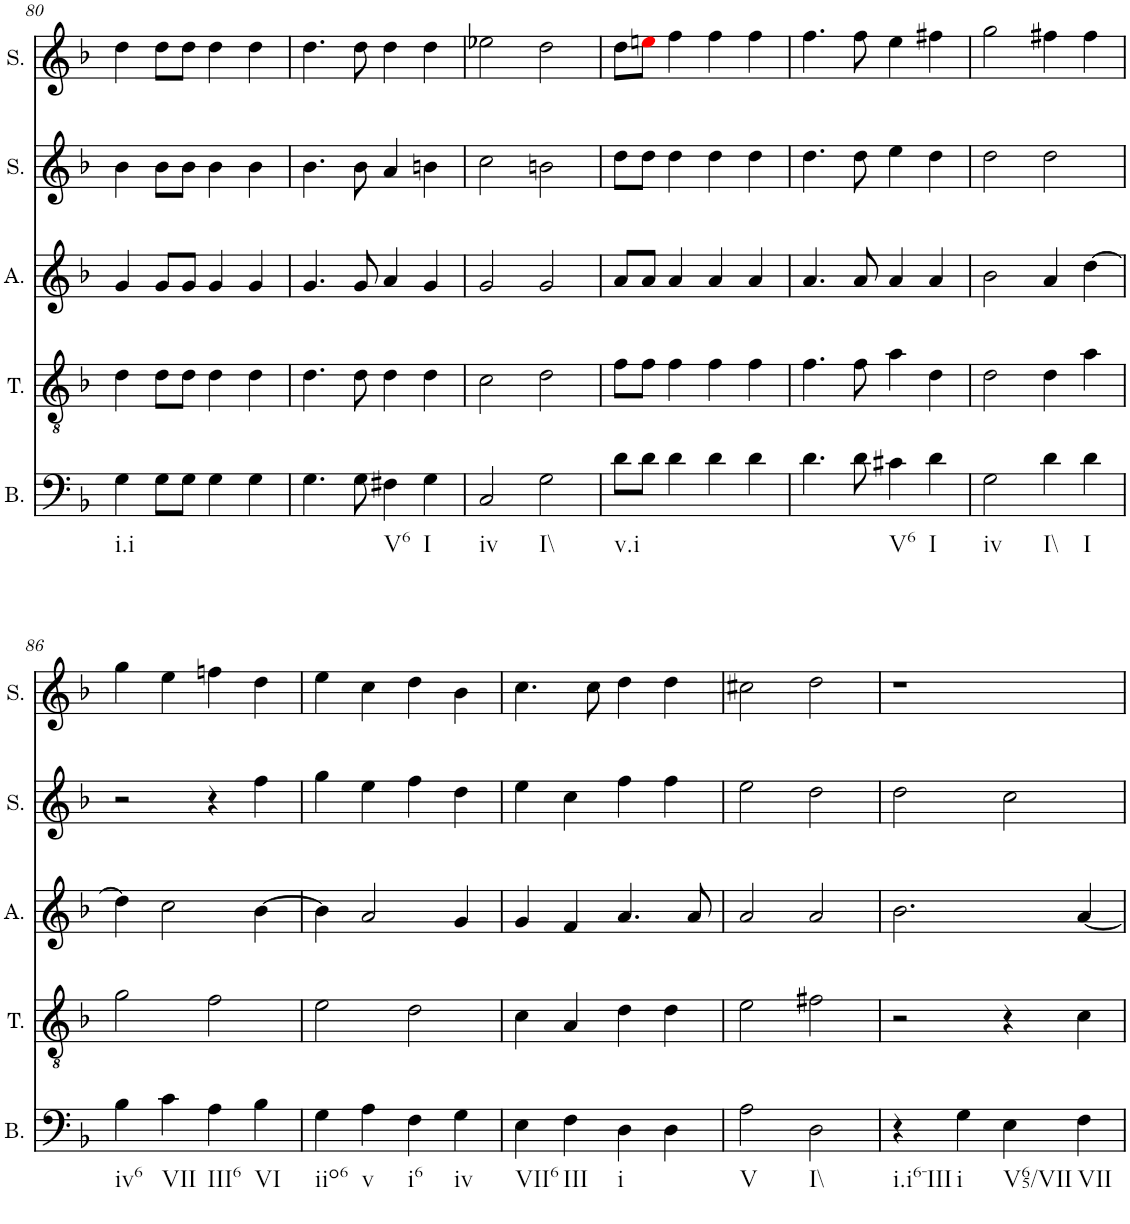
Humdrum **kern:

**kern	**kern	**kern	**kern	**kern
*part5	*part4	*part3	*part2	*part1
*staff5	*staff4	*staff3	*staff2	*staff1
*I"Bass	*I"Tenor	*I"Alto	*I"Soprano	*I"Soprano
*I'B.	*I'T.	*I'A.	*I'S.	*I'S.
!!LO:PB:g=z
*clefF4	*clefGv2	*clefG2	*clefG2	*clefG2
*k[b-]	*k[b-]	*k[b-]	*k[b-]	*k[b-]
*M4/4	*M4/4	*M4/4	*M4/4	*M4/4
=80	=80	=80	=80	=80
!LO:TX:b:t=i.i	!	!	!	!
4G\	4d\	4g/	4b-\	4dd\
8G\L	8d\L	8g/L	8b-\L	8dd\L
8G\J	8d\J	8g/J	8b-\J	8dd\J
4G\	4d\	4g/	4b-\	4dd\
4G\	4d\	4g/	4b-\	4dd\
=81	=81	=81	=81	=81
4.G\	4.d\	4.g/	4.b-\	4.dd\
8G\	8d\	8g/	8b-\	8dd\
!LO:TX:b:t=V6	!	!	!	!
4F#X\	4d\	4a/	4a/	4dd\
!LO:TX:b:t=I	!	!	!	!
4G\	4d\	4g/	4bn\	4dd\
=82	=82	=82	=82	=82
!LO:TX:b:t=iv	!	!	!	!
2C/	2c\	2g/	2cc\	2ee-X\
!LO:TX:b:t=I\\	!	!	!	!
2G\	2d\	2g/	2bn\	2dd\
=83	=83	=83	=83	=83
!LO:TX:b:t=v.i	!	!	!	!
8d\L	8f\L	8a/L	8dd\L	8dd\L
8d\J	8f\J	8a/J	8dd\J	8eeni\J
4d\	4f\	4a/	4dd\	4ff\
4d\	4f\	4a/	4dd\	4ff\
4d\	4f\	4a/	4dd\	4ff\
=84	=84	=84	=84	=84
4.d\	4.f\	4.a/	4.dd\	4.ff\
8d\	8f\	8a/	8dd\	8ff\
!LO:TX:b:t=V6	!	!	!	!
4c#X\	4a\	4a/	4ee\	4ee\
!LO:TX:b:t=I	!	!	!	!
4d\	4d\	4a/	4dd\	4ff#X\
=85	=85	=85	=85	=85
!LO:TX:b:t=iv	!	!	!	!
2G\	2d\	2b-\	2dd\	2gg\
!LO:TX:b:t=I\\	!	!	!	!
4d\	4d\	4a/	2dd\	4ff#X\
!LO:TX:b:t=I	!	!	!	!
4d\	4a\	[4dd\	.	4ff#\
!!LO:LB:g=z
=86	=86	=86	=86	=86
!LO:TX:b:t=iv6	!	!	!	!
4B-\	2g\	4dd\]	2r	4gg\
!LO:TX:b:t=VII	!	!	!	!
4c\	.	2cc\	.	4ee\
!LO:TX:b:t=III6	!	!	!	!
4A\	2f\	.	4r	4ffn\
!LO:TX:b:t=VI	!	!	!	!
4B-\	.	[4b-\	4ff\	4dd\
=87	=87	=87	=87	=87
!LO:TX:b:t=iio6	!	!	!	!
4G\	2e\	4b-\]	4gg\	4ee\
!LO:TX:b:t=v	!	!	!	!
4A\	.	2a/	4ee\	4cc\
!LO:TX:b:t=i6	!	!	!	!
4F\	2d\	.	4ff\	4dd\
!LO:TX:b:t=iv	!	!	!	!
4G\	.	4g/	4dd\	4b-\
=88	=88	=88	=88	=88
!LO:TX:b:t=VII6	!	!	!	!
4E\	4c\	4g/	4ee\	4.cc\
!LO:TX:b:t=III	!	!	!	!
4F\	4A/	4f/	4cc\	.
.	.	.	.	8cc\
!LO:TX:b:t=i	!	!	!	!
4D\	4d\	4.a/	4ff\	4dd\
4D\	4d\	.	4ff\	4dd\
.	.	8a/	.	.
=89	=89	=89	=89	=89
!LO:TX:b:t=V	!	!	!	!
2A\	2e\	2a/	2ee\	2cc#X\
!LO:TX:b:t=I\\	!	!	!	!
2D\	2f#X\	2a/	2dd\	2dd\
=90	=90	=90	=90	=90
!LO:TX:b:t=i.i6-III	!	!	!	!
4r	2r	2.b-\	2dd\	1r
!LO:TX:b:t=i	!	!	!	!
4G\	.	.	.	.
!LO:TX:b:t=V65/VII	!	!	!	!
4E\	4r	.	2cc\	.
!LO:TX:b:t=VII	!	!	!	!
4F\	4c\	[4a/	.	.
=	=	=	=	=
*-	*-	*-	*-	*-
